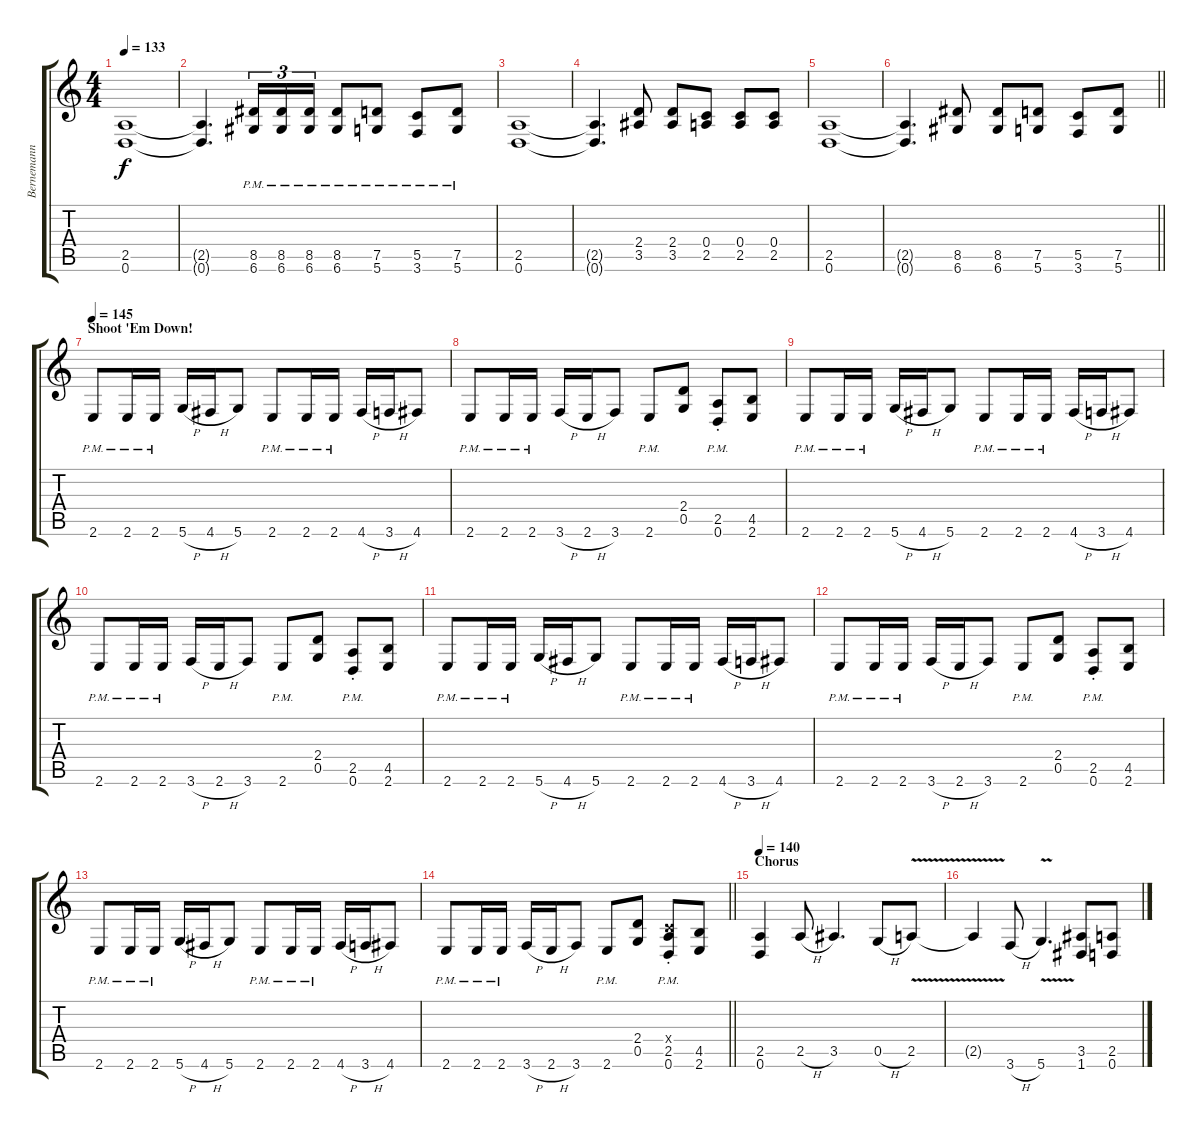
\track ("Bernemann L" "Bernemann ") {instrument distortionguitar}
\staff {score tabs}
\tuning (D4 A3 F3 C3 G2 D2) {hide}
\ts (4 4)
\tempo 133
\clef g2
\ks c
(2.5 0.6).1{dy f} |
(2.5{t} 0.6{t}).4{d} (8.5{pm} 6.6{pm}).16{tu (3 2)} (8.5{pm} 6.6{pm}).16{tu (3 2)} (8.5{pm} 6.6{pm}).16{tu (3 2)} (8.5{pm} 6.6{pm}).8 (7.5{pm} 5.6{pm}).8 (5.5{pm} 3.6{pm}).8 (7.5{pm} 5.6{pm}).8 |
(2.5 0.6).1 |
(2.5{t} 0.6{t}).4{d} (2.4 3.5).8 (2.4 3.5).8 (0.4 2.5).8 (0.4 2.5).8 (0.4 2.5).8 |
(2.5 0.6).1 |
\barLineRight lightlight
(2.5{t} 0.6{t}).4{d} (8.5 6.6).8 (8.5 6.6).8 (7.5 5.6).8 (5.5 3.6).8 (7.5 5.6).8 |
\section ("" "Shoot 'Em Down!")
\tempo 140
\tempo 145
2.6{pm}.8 2.6{pm}.16 2.6{pm}.16 5.6{h}.16 4.6{h}.16 5.6.8 2.6{pm}.8 2.6{pm}.16 2.6{pm}.16 4.6{h}.16 3.6{h}.16 4.6.8 |
2.6{pm}.8 2.6{pm}.16 2.6{pm}.16 3.6{h}.16 2.6{h}.16 3.6.8 2.6{pm}.8 (2.4 0.5).8 (2.5{pm st} 0.6{pm st}).8 (4.5 2.6).8 |
2.6{pm}.8 2.6{pm}.16 2.6{pm}.16 5.6{h}.16 4.6{h}.16 5.6.8 2.6{pm}.8 2.6{pm}.16 2.6{pm}.16 4.6{h}.16 3.6{h}.16 4.6.8 |
2.6{pm}.8 2.6{pm}.16 2.6{pm}.16 3.6{h}.16 2.6{h}.16 3.6.8 2.6{pm}.8 (2.4 0.5).8 (2.5{pm st} 0.6{pm st}).8 (4.5 2.6).8 |
2.6{pm}.8 2.6{pm}.16 2.6{pm}.16 5.6{h}.16 4.6{h}.16 5.6.8 2.6{pm}.8 2.6{pm}.16 2.6{pm}.16 4.6{h}.16 3.6{h}.16 4.6.8 |
2.6{pm}.8 2.6{pm}.16 2.6{pm}.16 3.6{h}.16 2.6{h}.16 3.6.8 2.6{pm}.8 (2.4 0.5).8 (2.5{pm st} 0.6{pm st}).8 (4.5 2.6).8 |
2.6{pm}.8 2.6{pm}.16 2.6{pm}.16 5.6{h}.16 4.6{h}.16 5.6.8 2.6{pm}.8 2.6{pm}.16 2.6{pm}.16 4.6{h}.16 3.6{h}.16 4.6.8 |
\barLineRight lightlight
2.6{pm}.8 2.6{pm}.16 2.6{pm}.16 3.6{h}.16 2.6{h}.16 3.6.8 2.6{pm}.8 (2.4 0.5).8 (0.4{x} 2.5{pm st} 0.6{pm st}).8 (4.5 2.6).8 |
\section ("" "Chorus")
\tempo 130
\tempo 140
(2.5 0.6).4 2.5{h}.8 3.5.4{d} 0.5{h}.8 2.5{v}.8 |
2.5{t}.4 3.6{h}.8 5.6{v}.4{d} (3.5 1.6).8 (2.5 0.6).8
